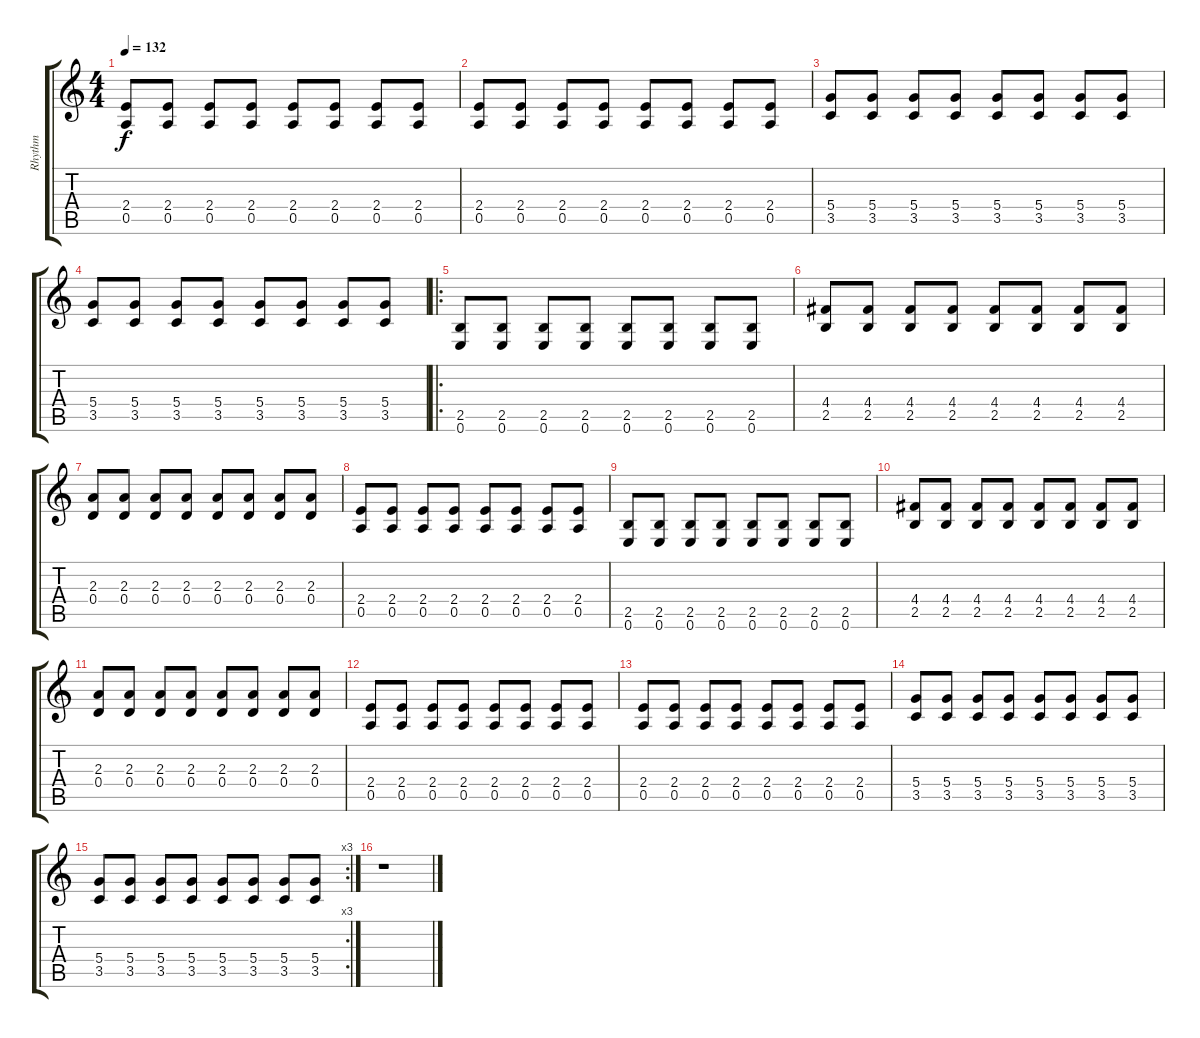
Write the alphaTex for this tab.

\track ("Rhythm" "Rhythm") {instrument overdrivenguitar}
\staff {score tabs}
\tuning (E4 B3 G3 D3 A2 E2) {hide}
\ts (4 4)
\tempo 132
\clef g2
\ks c
(2.4 0.5).8{dy f} (2.4 0.5).8 (2.4 0.5).8 (2.4 0.5).8 (2.4 0.5).8 (2.4 0.5).8 (2.4 0.5).8 (2.4 0.5).8 |
(2.4 0.5).8 (2.4 0.5).8 (2.4 0.5).8 (2.4 0.5).8 (2.4 0.5).8 (2.4 0.5).8 (2.4 0.5).8 (2.4 0.5).8 |
(5.4 3.5).8 (5.4 3.5).8 (5.4 3.5).8 (5.4 3.5).8 (5.4 3.5).8 (5.4 3.5).8 (5.4 3.5).8 (5.4 3.5).8 |
(5.4 3.5).8 (5.4 3.5).8 (5.4 3.5).8 (5.4 3.5).8 (5.4 3.5).8 (5.4 3.5).8 (5.4 3.5).8 (5.4 3.5).8 |
\ro
(2.5 0.6).8 (2.5 0.6).8 (2.5 0.6).8 (2.5 0.6).8 (2.5 0.6).8 (2.5 0.6).8 (2.5 0.6).8 (2.5 0.6).8 |
(4.4 2.5).8 (4.4 2.5).8 (4.4 2.5).8 (4.4 2.5).8 (4.4 2.5).8 (4.4 2.5).8 (4.4 2.5).8 (4.4 2.5).8 |
(2.3 0.4).8 (2.3 0.4).8 (2.3 0.4).8 (2.3 0.4).8 (2.3 0.4).8 (2.3 0.4).8 (2.3 0.4).8 (2.3 0.4).8 |
(2.4 0.5).8 (2.4 0.5).8 (2.4 0.5).8 (2.4 0.5).8 (2.4 0.5).8 (2.4 0.5).8 (2.4 0.5).8 (2.4 0.5).8 |
(2.5 0.6).8 (2.5 0.6).8 (2.5 0.6).8 (2.5 0.6).8 (2.5 0.6).8 (2.5 0.6).8 (2.5 0.6).8 (2.5 0.6).8 |
(4.4 2.5).8 (4.4 2.5).8 (4.4 2.5).8 (4.4 2.5).8 (4.4 2.5).8 (4.4 2.5).8 (4.4 2.5).8 (4.4 2.5).8 |
(2.3 0.4).8 (2.3 0.4).8 (2.3 0.4).8 (2.3 0.4).8 (2.3 0.4).8 (2.3 0.4).8 (2.3 0.4).8 (2.3 0.4).8 |
(2.4 0.5).8 (2.4 0.5).8 (2.4 0.5).8 (2.4 0.5).8 (2.4 0.5).8 (2.4 0.5).8 (2.4 0.5).8 (2.4 0.5).8 |
(2.4 0.5).8 (2.4 0.5).8 (2.4 0.5).8 (2.4 0.5).8 (2.4 0.5).8 (2.4 0.5).8 (2.4 0.5).8 (2.4 0.5).8 |
(5.4 3.5).8 (5.4 3.5).8 (5.4 3.5).8 (5.4 3.5).8 (5.4 3.5).8 (5.4 3.5).8 (5.4 3.5).8 (5.4 3.5).8 |
\rc 3
(5.4 3.5).8 (5.4 3.5).8 (5.4 3.5).8 (5.4 3.5).8 (5.4 3.5).8 (5.4 3.5).8 (5.4 3.5).8 (5.4 3.5).8 |
r.1
